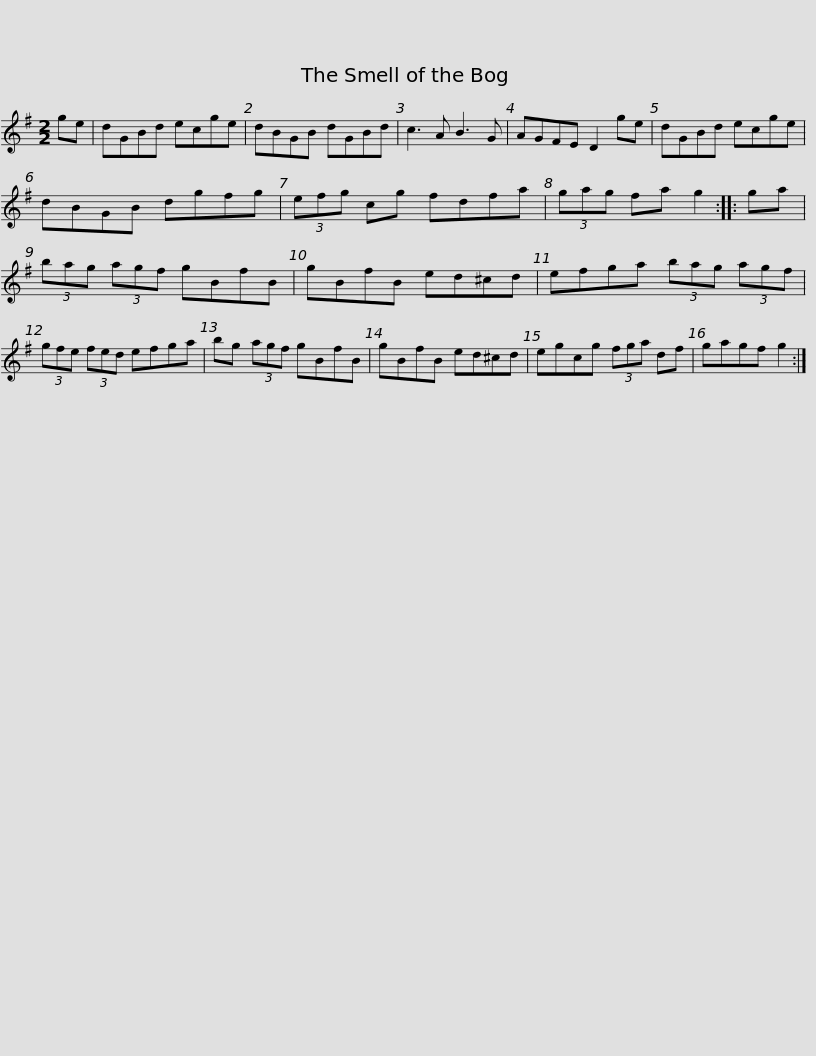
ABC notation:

X:1
L:1/8
M:2/2
I:linebreak $
K:G
V:1 treble
V:1
 ge | dGBd ecge | dBGB dGBd | c3 A B3 G | AGFE D2 ge | %5
 dGBd ecge |$ dBGB dgfg | (3efg cg fdfa | (3gag fa g2 :: ga | %10
 (3bag (3agf gBfB |$ gBfB ed^cd | efga (3bag (3agf | (3gfe (3fed efga | bg (3agf gBfB |$ %15
 gBfB ed^cd | egcg (3fga df | gagf g2 :| %18
